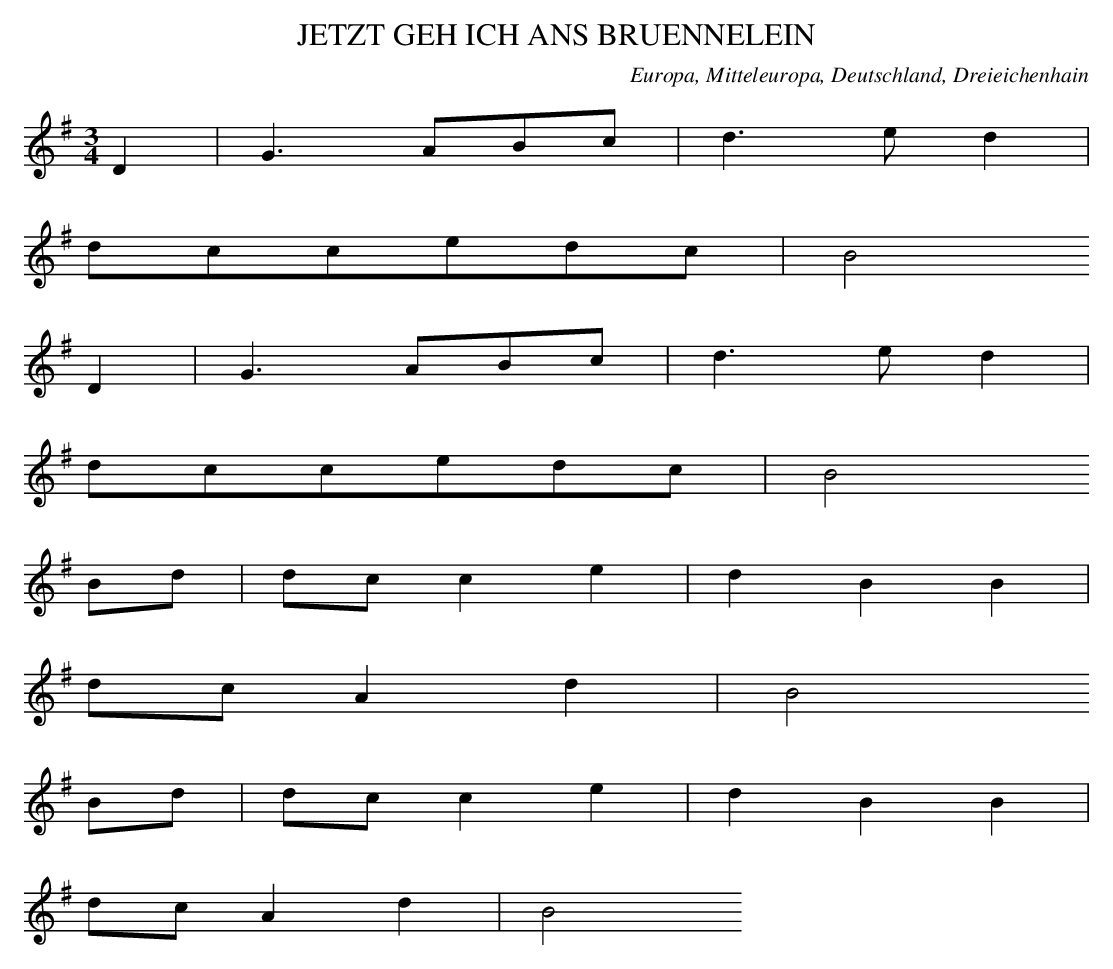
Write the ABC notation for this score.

X:1
T: JETZT GEH ICH ANS BRUENNELEIN
O: Europa, Mitteleuropa, Deutschland, Dreieichenhain
M: 3/4
L: 1/8
K: G
D2 | G3ABc | d3ed2 |
dccedc | B4
D2 | G3ABc | d3ed2 |
dccedc | B4
Bd | dcc2e2 | d2B2B2 |
dcA2d2 | B4
Bd | dcc2e2 | d2B2B2 |
dcA2d2 | B4
